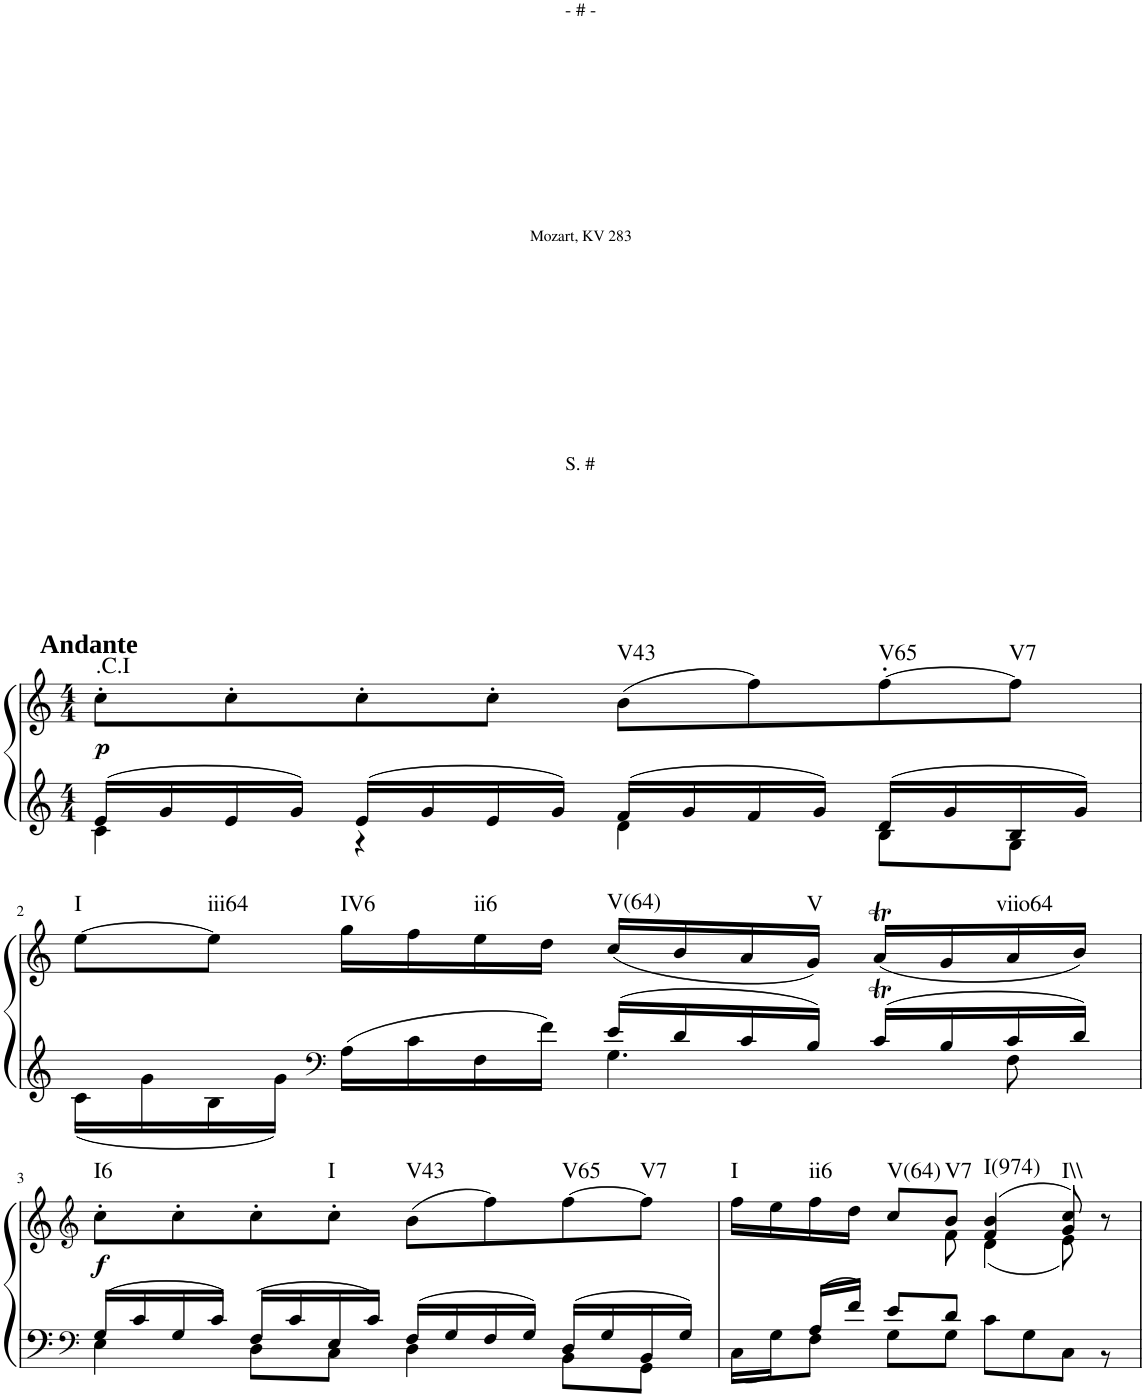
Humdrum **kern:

**kern	**kern	**dynam	**harte
*part1	*part1	*part1	*part1
*staff2	*staff1	*staff1/2	*
*I"Klavier linke Hand	*	*	*
*clefG2	*clefG2	*	*
*k[]	*k[]	*	*
*M4/4	*M4/4	*	*
=1	=1	=1	=1
*^	*	*	*
!	!	!LO:TX:a:B:t=Andante	!	!
!	!	!	!LO:DY:b	!LO:H:kt=.C.I
16e/LL	4c\	8cc'\L	p	N
16g/	.	.	.	.
16e/	.	8cc'\	.	.
16g/JJ	.	.	.	.
16e/LL	4r	8cc'\	.	.
16g/	.	.	.	.
16e/	.	8cc'\J	.	.
16g/JJ	.	.	.	.
!	!	!	!	!LO:H:kt=V43
16f/LL	4d\	(8b\L	.	N
16g/	.	.	.	.
16f/	.	8ff\)	.	.
16g/JJ	.	.	.	.
!	!	!	!	!LO:H:kt=V65
16d/LL	8B\L	[8ff'\	.	N
16g/	.	.	.	.
!	!	!	!	!LO:H:kt=V7
16B/	8G\J	8ff\J]	.	N
16g/JJ	.	.	.	.
!!LO:LB:g=z
=2	=2	=2	=2	=2
!	!	!	!	!LO:H:kt=I
4ryy	16c\LL	[8ee\L	.	N
.	16g\	.	.	.
!	!	!	!	!LO:H:kt=iii64
.	16B\	8ee\J]	.	N
.	16g\JJ	.	.	.
*clefF4	*	*	*	*
!	!	!	!	!LO:H:kt=IV6
16A\LL	4ryy	16gg\LL	.	N
16c\	.	16ff\	.	.
!	!	!	!	!LO:H:kt=ii6
16F\	.	16ee\	.	N
16f\JJ	.	16dd\JJ	.	.
!	!	!	!	!LO:H:kt=V(64)
16e/LL	4.G\	(16cc/LL	.	N
16d/	.	16b/	.	.
16c/	.	16a/	.	.
!	!	!	!	!LO:H:kt=V
16B/JJ	.	16g/JJ)	.	N
16cT/LL	.	(16aT/LL	.	.
16B/	.	16g/	.	.
!	!	!	!	!LO:H:kt=viio64
16c/	8F\	16a/	.	N
16d/JJ	.	16b/JJ)	.	.
!!LO:LB:g=z
=3	=3	=3	=3	=3
*clefF4	*	*clefG2	*	*
!	!	!	!LO:DY:b	!LO:H:kt=I6
16G/LL	4E\	8cc'\L	f	N
16c/	.	.	.	.
16G/	.	8cc'\	.	.
16c/JJ	.	.	.	.
16F/LL	8D\L	8cc'\	.	.
16c/	.	.	.	.
!	!	!	!	!LO:H:kt=I
16E/	8C\J	8cc'\J	.	N
16c/JJ	.	.	.	.
!	!	!	!	!LO:H:kt=V43
16F/LL	4D\	(8b\L	.	N
16G/	.	.	.	.
16F/	.	8ff\)	.	.
16G/JJ	.	.	.	.
!	!	!	!	!LO:H:kt=V65
16D/LL	8BB\L	[8ff\	.	N
16G/	.	.	.	.
!	!	!	!	!LO:H:kt=V7
16BB/	8GG\J	8ff\J]	.	N
16G/JJ	.	.	.	.
=4	=4	=4	=4	=4
*	*	*^	*	*
!	!	!	!	!	!LO:H:kt=I
8ryy	16C\LL	16ff\LL	4.ryy	.	N
.	16G\J	16ee\	.	.	.
!	!	!	!	!	!LO:H:kt=ii6
16A/LL	8F\J	16ff\	.	.	N
16f/JJ	.	16dd\JJ	.	.	.
!	!	!	!	!	!LO:H:kt=V(64)
8e/L	8G\L	8cc/L	.	.	N
!	!	!	!	!	!LO:H:kt=V7
8d/J	8G\J	8b/J	8f\	.	N
!	!	!	!	!	!LO:H:kt=I(974)
4ryy	8c\L	(4f/ 4b/	(4d\	.	N
.	8G\	.	.	.	.
!	!	!	!	!	!LO:H:kt=I\\
4ryy	8C\J	8g/ 8cc/)	8e\)	.	N
.	8r	8r	8ryy	.	.
*v	*v	*	*	*	*
*	*v	*v	*	*
=	=	=	=
*-	*-	*-	*-
